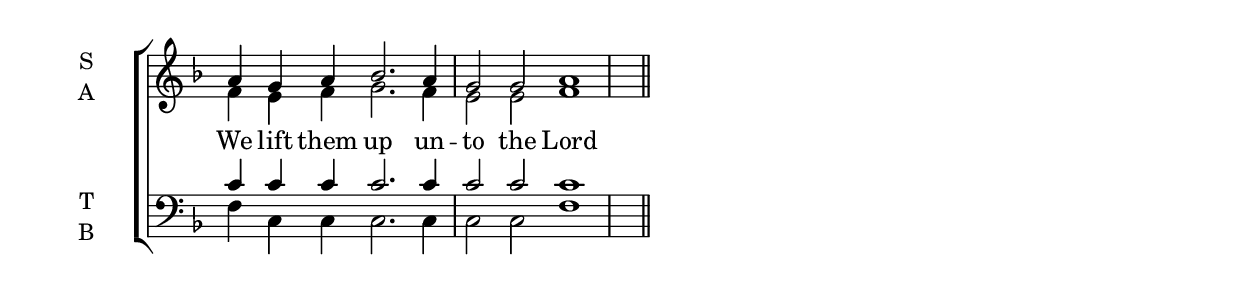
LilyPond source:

\version "2.18.2"

% Provide an easy way to group a bunch of text together on a breve
% http://lilypond.org/doc/v2.18/Documentation/notation/working-with-ancient-music_002d_002dscenarios-and-solutions
recite = \once \override LyricText.self-alignment-X = #-1

\defineBarLine "invisible" #'("" "" "")
global = {
  \time 7/4 % Not used, Time_signature_engraver is removed from layout
  \key f \major
  \set Timing.defaultBarType = "invisible" %% Only put bar lines where I say
}

lyricText = \lyricmode {          We lift them up    un -- to the Lord }
soprano = \relative c'' { \global a4  g    a   bes2. a4    g2 g   a1 \bar "||" }
alto    = \relative c'  { \global f4  e    f   g2.   f4    e2 e   f1 }
tenor   = \relative c'  { \global c4  c    c   c2.   c4    c2 c   c1 }
bass    = \relative c   { \global f4  c    c   c2.   c4    c2 c   f1 }


\score {
  \new ChoirStaff <<
    \new Staff \with {
      midiInstrument = "choir aahs"
      instrumentName = \markup \center-column { S A }
    } <<
      \new Voice = "soprano" { \voiceOne \soprano }
      \new Voice = "alto" { \voiceTwo \alto }
    >>
    \new Lyrics \with {
      \override VerticalAxisGroup #'staff-affinity = #CENTER
    } \lyricsto "soprano" \lyricText

    \new Staff \with {
      midiInstrument = "choir aahs"
      instrumentName = \markup \center-column { T B }
      } <<
        \clef bass
        \new Voice = "tenor" { \voiceOne \tenor }
        \new Voice = "bass" { \voiceTwo \bass }
    >>
  >>
  \layout {
    \context {
      \Staff
      \remove "Time_signature_engraver"
    }
    \context {
      \Score
      \omit BarNumber
    }
  }
  \midi { \tempo 4 = 150
          \context {
            \Voice
            \remove "Dynamic_performer"
    }
  }
}
